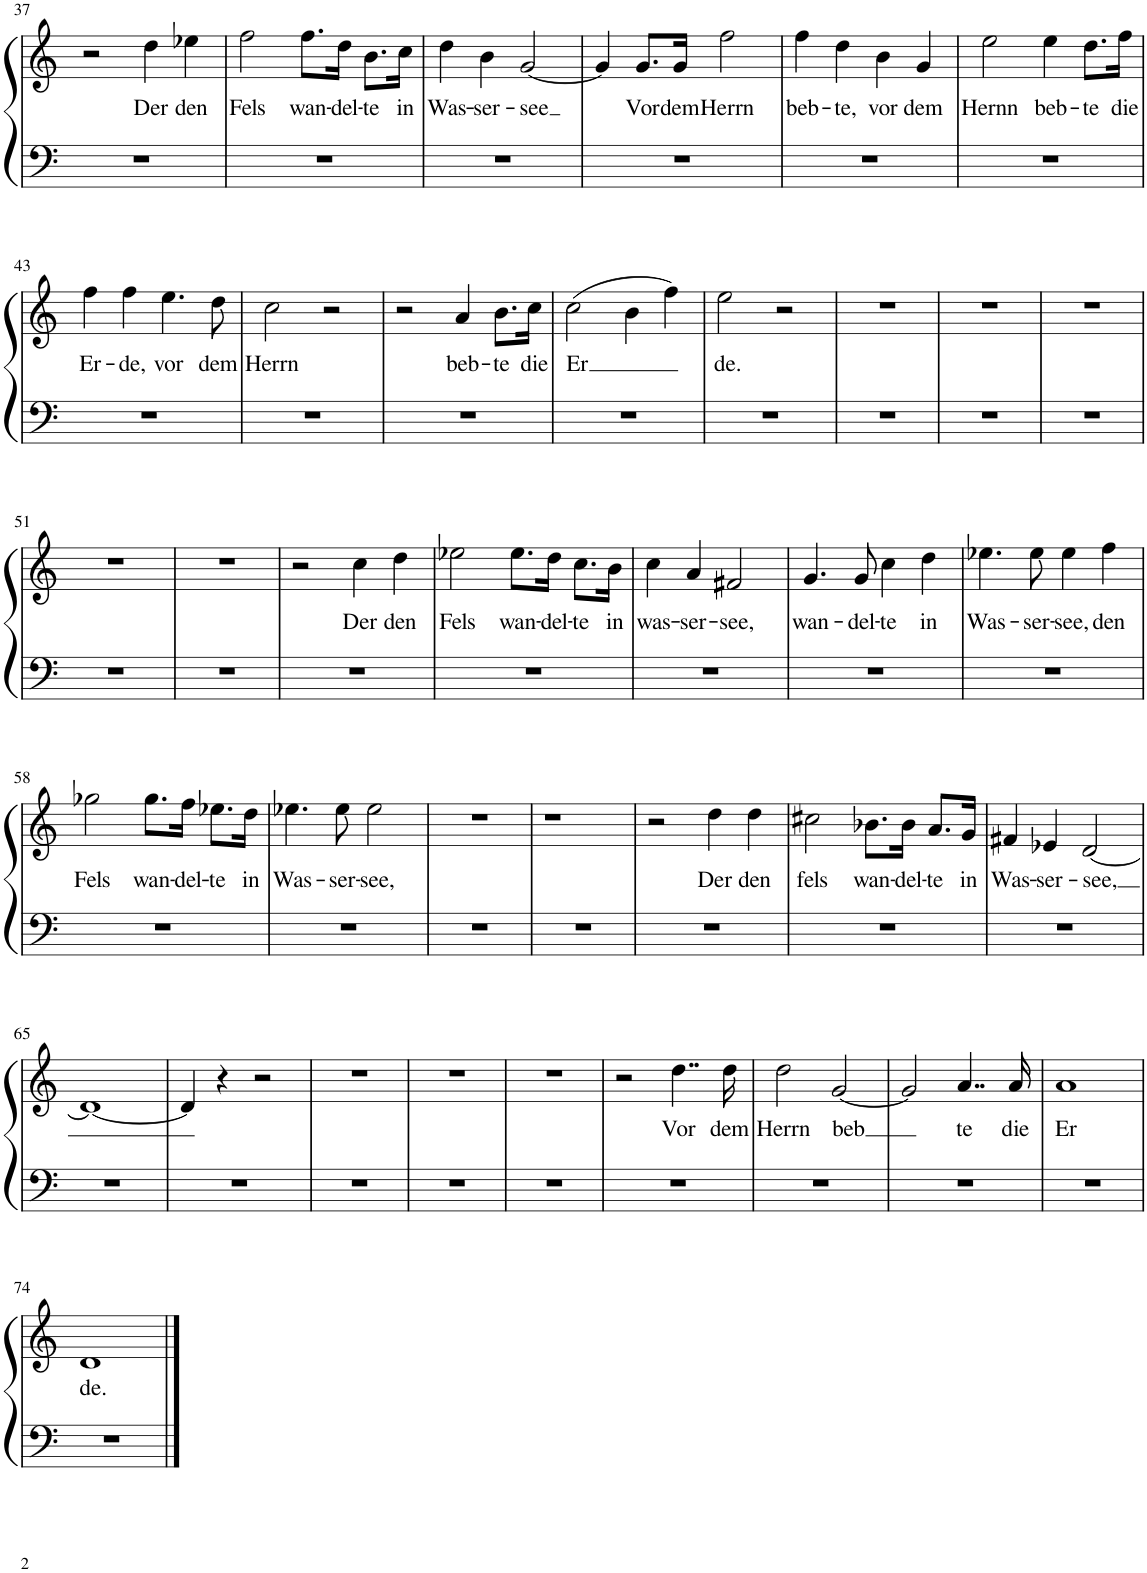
**kern	**kern	**text
*part1	*part1	*part1
*staff2	*staff1	*staff1
*I"Piano	*	*
*I'Pno.	*	*
!!LO:PB:g=z
*clefF4	*clefG2	*
*k[]	*k[]	*
*M4/4	*M4/4	*
*met(c)	*met(c)	*
=37	=37	=37
1r	2r	.
!	!	!LO:LY:b
.	4dd\	Der
!	!	!LO:LY:b
.	4ee-X\	den
=38	=38	=38
!	!	!LO:LY:b
1r	2ff\	Fels
!	!	!LO:LY:b
.	8.ff\L	wan-
!	!	!LO:LY:b
.	16dd\Jk	-del-
!	!	!LO:LY:b
.	8.b\L	-te
!	!	!LO:LY:b
.	16cc\Jk	in
=39	=39	=39
!	!	!LO:LY:b
1r	4dd\	Was-
!	!	!LO:LY:b
.	4b\	-ser-
!	!	!LO:LY:b
.	[2g/	-see
=40	=40	=40
1r	4g/]	.
!	!	!LO:LY:b
.	8.g/L	Vor
!	!	!LO:LY:b
.	16g/Jk	dem
!	!	!LO:LY:b
.	2ff\	Herrn
=41	=41	=41
!	!	!LO:LY:b
1r	4ff\	beb-
!	!	!LO:LY:b
.	4dd\	-te,
!	!	!LO:LY:b
.	4b\	vor
!	!	!LO:LY:b
.	4g/	dem
=42	=42	=42
!	!	!LO:LY:b
1r	2ee\	Hernn
!	!	!LO:LY:b
.	4ee\	beb-
!	!	!LO:LY:b
.	8.dd\L	-te
!	!	!LO:LY:b
.	16ff\Jk	die
!!LO:LB:g=z
=43	=43	=43
!	!	!LO:LY:b
1r	4ff\	Er-
!	!	!LO:LY:b
.	4ff\	-de,
!	!	!LO:LY:b
.	4.ee\	vor
!	!	!LO:LY:b
.	8dd\	dem
=44	=44	=44
!	!	!LO:LY:b
1r	2cc\	Herrn
.	2r	.
=45	=45	=45
1r	2r	.
!	!	!LO:LY:b
.	4a/	beb-
!	!	!LO:LY:b
.	8.b\L	-te
!	!	!LO:LY:b
.	16cc\Jk	die
=46	=46	=46
!	!	!LO:LY:b
1r	(2cc\	Er
.	4b\	.
.	4ff\)	.
=47	=47	=47
!	!	!LO:LY:b
1r	2ee\	de.
.	2r	.
=48	=48	=48
1r	1r	.
=49	=49	=49
1r	1r	.
=50	=50	=50
1r	1r	.
!!LO:LB:g=z
=51	=51	=51
1r	1r	.
=52	=52	=52
1r	1r	.
=53	=53	=53
1r	2r	.
!	!	!LO:LY:b
.	4cc\	Der
!	!	!LO:LY:b
.	4dd\	den
=54	=54	=54
!	!	!LO:LY:b
1r	2ee-X\	Fels
!	!	!LO:LY:b
.	8.ee-\L	wan-
!	!	!LO:LY:b
.	16dd\Jk	-del-
!	!	!LO:LY:b
.	8.cc\L	-te
!	!	!LO:LY:b
.	16b\Jk	in
=55	=55	=55
!	!	!LO:LY:b
1r	4cc\	was-
!	!	!LO:LY:b
.	4a/	-ser-
!	!	!LO:LY:b
.	2f#X/	-see,
=56	=56	=56
!	!	!LO:LY:b
1r	4.g/	wan-
!	!	!LO:LY:b
.	8g/	-del-
!	!	!LO:LY:b
.	4cc\	-te
!	!	!LO:LY:b
.	4dd\	in
=57	=57	=57
!	!	!LO:LY:b
1r	4.ee-X\	Was-
!	!	!LO:LY:b
.	8ee-\	-ser-
!	!	!LO:LY:b
.	4ee-\	-see,
!	!	!LO:LY:b
.	4ff\	den
!!LO:LB:g=z
=58	=58	=58
!	!	!LO:LY:b
1r	2gg-X\	Fels
!	!	!LO:LY:b
.	8.gg-\L	wan-
!	!	!LO:LY:b
.	16ff\Jk	-del-
!	!	!LO:LY:b
.	8.ee-X\L	-te
!	!	!LO:LY:b
.	16dd\Jk	in
=59	=59	=59
!	!	!LO:LY:b
1r	4.ee-X\	Was-
!	!	!LO:LY:b
.	8ee-\	-ser-
!	!	!LO:LY:b
.	2ee-\	-see,
=60	=60	=60
1r	1r	.
=61	=61	=61
1r	1r	.
=62	=62	=62
1r	2r	.
!	!	!LO:LY:b
.	4dd\	Der
!	!	!LO:LY:b
.	4dd\	den
=63	=63	=63
!	!	!LO:LY:b
1r	2cc#X\	fels
!	!	!LO:LY:b
.	8.b-X\L	wan-
!	!	!LO:LY:b
.	16b-\Jk	-del-
!	!	!LO:LY:b
.	8.a/L	-te
!	!	!LO:LY:b
.	16g/Jk	in
=64	=64	=64
!	!	!LO:LY:b
1r	4f#X/	Was-
!	!	!LO:LY:b
.	4e-X/	-ser-
!	!	!LO:LY:b
.	[2d/	-see,
!!LO:LB:g=z
=65	=65	=65
1r	1d_	.
=66	=66	=66
1r	4d/]	.
.	4r	.
.	2r	.
=67	=67	=67
1r	1r	.
=68	=68	=68
1r	1r	.
=69	=69	=69
1r	1r	.
=70	=70	=70
1r	2r	.
!	!	!LO:LY:b
.	4..dd\	Vor
!	!	!LO:LY:b
.	16dd\	dem
=71	=71	=71
!	!	!LO:LY:b
1r	2dd\	Herrn
!	!	!LO:LY:b
.	[2g/	-beb
=72	=72	=72
1r	2g/]	.
!	!	!LO:LY:b
.	4..a/	te
!	!	!LO:LY:b
.	16a/	die
=73	=73	=73
!	!	!LO:LY:b
1r	1a	Er
!!LO:LB:g=z
=74	=74	=74
!	!	!LO:LY:b
1r	1d	de.
==	==	==
*-	*-	*-
